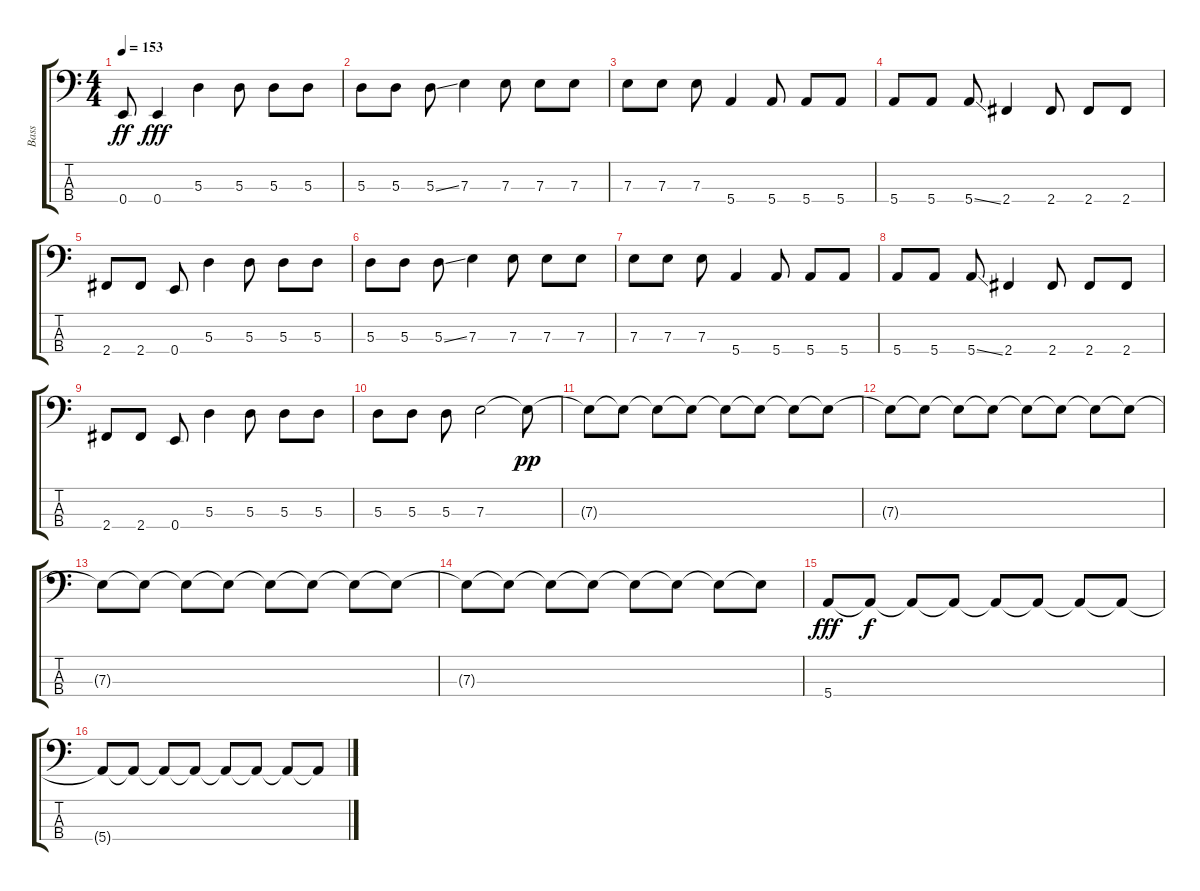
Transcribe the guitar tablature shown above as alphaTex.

\track ("Bass" "Bass") {instrument electricbasspick}
\staff {score tabs}
\tuning (G2 D2 A1 E1) {hide}
\ts (4 4)
\tempo 153
\clef f4
\ks c
0.4{t}.8{dy ff} 0.4.4{dy fff} 5.3.4 5.3.8 5.3.8 5.3.8 |
5.3.8 5.3.8 5.3{ss}.8 7.3.4 7.3.8 7.3.8 7.3.8 |
7.3.8 7.3.8 7.3.8 5.4.4 5.4.8 5.4.8 5.4.8 |
5.4.8 5.4.8 5.4{ss}.8 2.4.4 2.4.8 2.4.8 2.4.8 |
2.4.8 2.4.8 0.4.8 5.3.4 5.3.8 5.3.8 5.3.8 |
5.3.8 5.3.8 5.3{ss}.8 7.3.4 7.3.8 7.3.8 7.3.8 |
7.3.8 7.3.8 7.3.8 5.4.4 5.4.8 5.4.8 5.4.8 |
5.4.8 5.4.8 5.4{ss}.8 2.4.4 2.4.8 2.4.8 2.4.8 |
2.4.8 2.4.8 0.4.8 5.3.4 5.3.8 5.3.8 5.3.8 |
5.3.8 5.3.8 5.3.8 7.3.2 7.3{t}.8{dy pp} |
7.3{t}.8 7.3{t}.8 7.3{t}.8 7.3{t}.8 7.3{t}.8 7.3{t}.8 7.3{t}.8 7.3{t}.8 |
7.3{t}.8 7.3{t}.8 7.3{t}.8 7.3{t}.8 7.3{t}.8 7.3{t}.8 7.3{t}.8 7.3{t}.8 |
7.3{t}.8 7.3{t}.8 7.3{t}.8 7.3{t}.8 7.3{t}.8 7.3{t}.8 7.3{t}.8 7.3{t}.8 |
7.3{t}.8 7.3{t}.8 7.3{t}.8 7.3{t}.8 7.3{t}.8 7.3{t}.8 7.3{t}.8 7.3{t}.8 |
5.4.8{dy fff} 5.4{t}.8{dy f} 5.4{t}.8 5.4{t}.8 5.4{t}.8 5.4{t}.8 5.4{t}.8 5.4{t}.8 |
5.4{t}.8 5.4{t}.8 5.4{t}.8 5.4{t}.8 5.4{t}.8 5.4{t}.8 5.4{t}.8 5.4{t}.8
